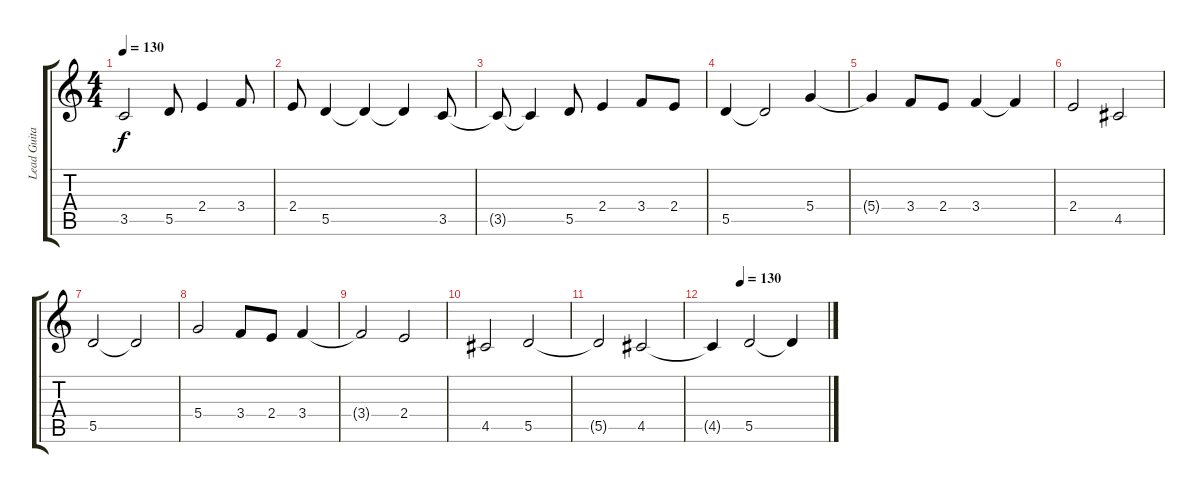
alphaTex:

\track ("Lead Guitar" "Lead Guita") {instrument distortionguitar}
\staff {score tabs}
\tuning (E4 B3 G3 D3 A2 D2) {hide}
\ts (4 4)
\tempo 130
\tempo 100
\tempo 130
\clef g2
\ks c
3.5.2{dy f instrument electricguitarjazz} 5.5.8 2.4.4 3.4.8 |
2.4.8 5.5.4 5.5{t}.4 5.5{t}.4 3.5.8 |
3.5{t}.8 3.5{t}.4 5.5.8 2.4.4 3.4.8 2.4.8 |
5.5.4 5.5{t}.2 5.4.4 |
5.4{t}.4 3.4.8 2.4.8 3.4.4 3.4{t}.4 |
2.4.2 4.5.2 |
5.5.2 5.5{t}.2 |
5.4.2 3.4.8 2.4.8 3.4.4 |
3.4{t}.2 2.4.2 |
4.5.2 5.5.2 |
5.5{t}.2 4.5.2 |
\tempo (130 0.25)
4.5{t}.4 5.5.2{instrument distortionguitar} 5.5{t}.4
